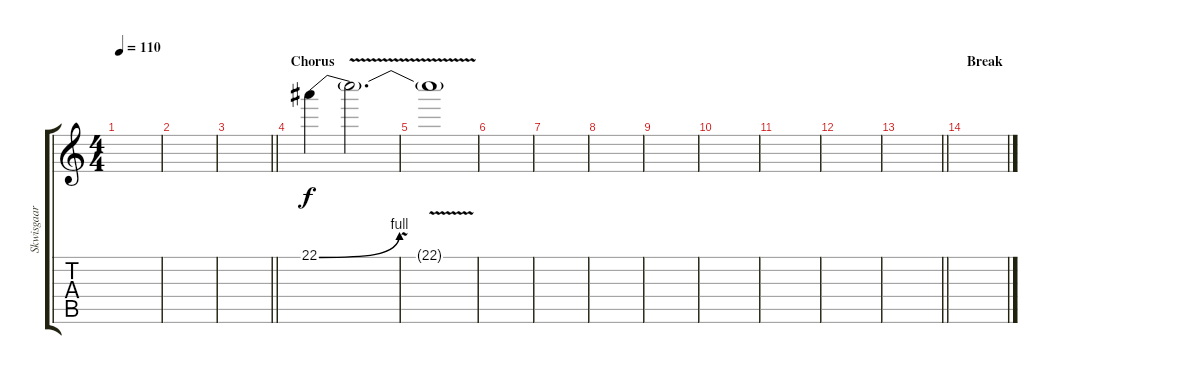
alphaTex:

\track ("Skwisgaar Skwigelf (Harmony Guitar 1)" "Skwisgaar ") {instrument distortionguitar}
\staff {score tabs}
\tuning (C4 G3 Eb3 Bb2 F2 C2) {hide}
\ts (4 4)
\tempo 110
\clef g2
\ks c
|
|
\barLineRight lightlight
|
\section ("" "Chorus")
22.1{be (bend 0 0 60 4)}.4 22.1{v t}.2{d} |
22.1{t}.1{volume 0} |
|
|
|
|
|
|
|
\barLineRight lightlight
|
\section ("" "Break")
